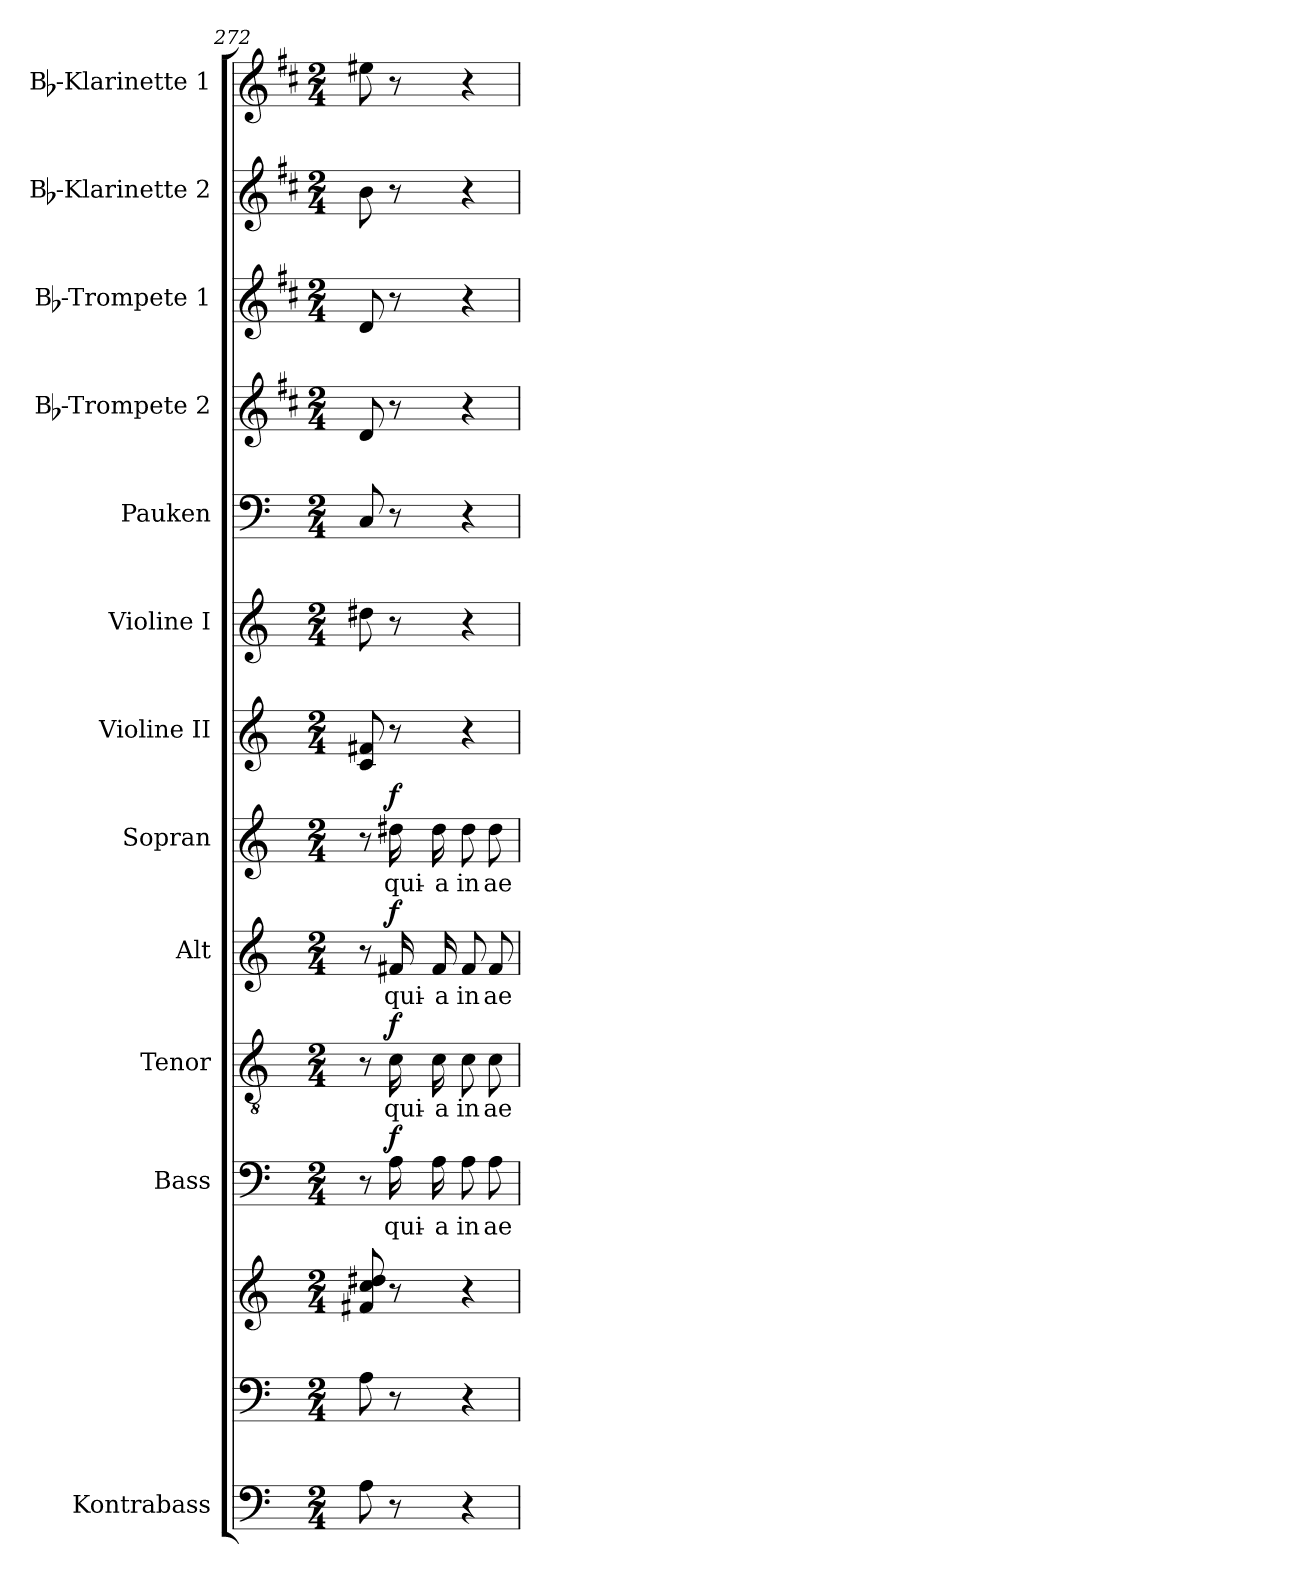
**kern	**kern	**kern	**kern	**text	**dynam	**kern	**text	**dynam	**kern	**text	**dynam	**kern	**text	**dynam	**kern	**kern	**kern	**kern	**kern	**kern	**kern
*part13	*part12	*part12	*part11	*part11	*part11	*part10	*part10	*part10	*part9	*part9	*part9	*part8	*part8	*part8	*part7	*part6	*part5	*part4	*part3	*part2	*part1
*staff14	*staff13	*staff12	*staff11	*staff11	*staff11	*staff10	*staff10	*staff10	*staff9	*staff9	*staff9	*staff8	*staff8	*staff8	*staff7	*staff6	*staff5	*staff4	*staff3	*staff2	*staff1
*I"Kontrabass	*	*	*I"Bass	*	*	*I"Tenor	*	*	*I"Alt	*	*	*I"Sopran	*	*	*I"Violine II	*I"Violine I	*I"Pauken	*I"Bb-Trompete 2	*I"Bb-Trompete 1	*I"Bb-Klarinette 2	*I"Bb-Klarinette 1
*I'Kb.	*	*	*I'B.	*	*	*I'T.	*	*	*I'A.	*	*	*I'S.	*	*	*I'Vl. II	*I'Vl. I	*I'Pk.	*I'Bb Trp. 2	*I'Bb Trp. 1	*I'Bb Kl. 2	*I'Bb Kl. 1
*clefF4	*clefF4	*clefG2	*clefF4	*	*	*clefGv2	*	*	*clefG2	*	*	*clefG2	*	*	*clefG2	*clefG2	*clefF4	*clefG2	*clefG2	*clefG2	*clefG2
*ITrd7c12	*	*	*	*	*	*	*	*	*	*	*	*	*	*	*	*	*	*ITrd1c2	*ITrd1c2	*ITrd1c2	*ITrd1c2
*k[]	*k[]	*k[]	*k[]	*	*	*k[]	*	*	*k[]	*	*	*k[]	*	*	*k[]	*k[]	*k[]	*k[]	*k[]	*k[]	*k[]
*C:	*C:	*C:	*C:	*	*	*C:	*	*	*C:	*	*	*C:	*	*	*C:	*C:	*C:	*C:	*C:	*C:	*C:
*M2/4	*M2/4	*M2/4	*M2/4	*	*	*M2/4	*	*	*M2/4	*	*	*M2/4	*	*	*M2/4	*M2/4	*M2/4	*M2/4	*M2/4	*M2/4	*M2/4
=272	=272	=272	=272	=272	=272	=272	=272	=272	=272	=272	=272	=272	=272	=272	=272	=272	=272	=272	=272	=272	=272
8AA\	8A\	8f#X/ 8cc/ 8dd#X/	8r	.	.	8r	.	.	8r	.	.	8r	.	.	8c/ 8f#X/	8dd#X\	8C/	8c/	8c/	8a\	8dd#X\
!	!	!	!	!LO:LY:b	!LO:DY:a	!	!LO:LY:b	!LO:DY:a	!	!LO:LY:b	!LO:DY:a	!	!LO:LY:b	!LO:DY:a	!	!	!	!	!	!	!
8r	8r	8r	16A\	qui-	f	16c\	qui-	f	16f#X/	qui-	f	16dd#X\	qui-	f	8r	8r	8r	8r	8r	8r	8r
!	!	!	!	!LO:LY:b	!	!	!LO:LY:b	!	!	!LO:LY:b	!	!	!LO:LY:b	!	!	!	!	!	!	!	!
.	.	.	16A\	-a	.	16c\	-a	.	16f#/	-a	.	16dd#\	-a	.	.	.	.	.	.	.	.
!	!	!	!	!LO:LY:b	!	!	!LO:LY:b	!	!	!LO:LY:b	!	!	!LO:LY:b	!	!	!	!	!	!	!	!
4r	4r	4r	8A\	in	.	8c\	in	.	8f#/	in	.	8dd#\	in	.	4r	4r	4r	4r	4r	4r	4r
!	!	!	!	!LO:LY:b	!	!	!LO:LY:b	!	!	!LO:LY:b	!	!	!LO:LY:b	!	!	!	!	!	!	!	!
.	.	.	8A\	ae-	.	8c\	ae-	.	8f#/	ae-	.	8dd#\	ae-	.	.	.	.	.	.	.	.
=	=	=	=	=	=	=	=	=	=	=	=	=	=	=	=	=	=	=	=	=	=
*-	*-	*-	*-	*-	*-	*-	*-	*-	*-	*-	*-	*-	*-	*-	*-	*-	*-	*-	*-	*-	*-
